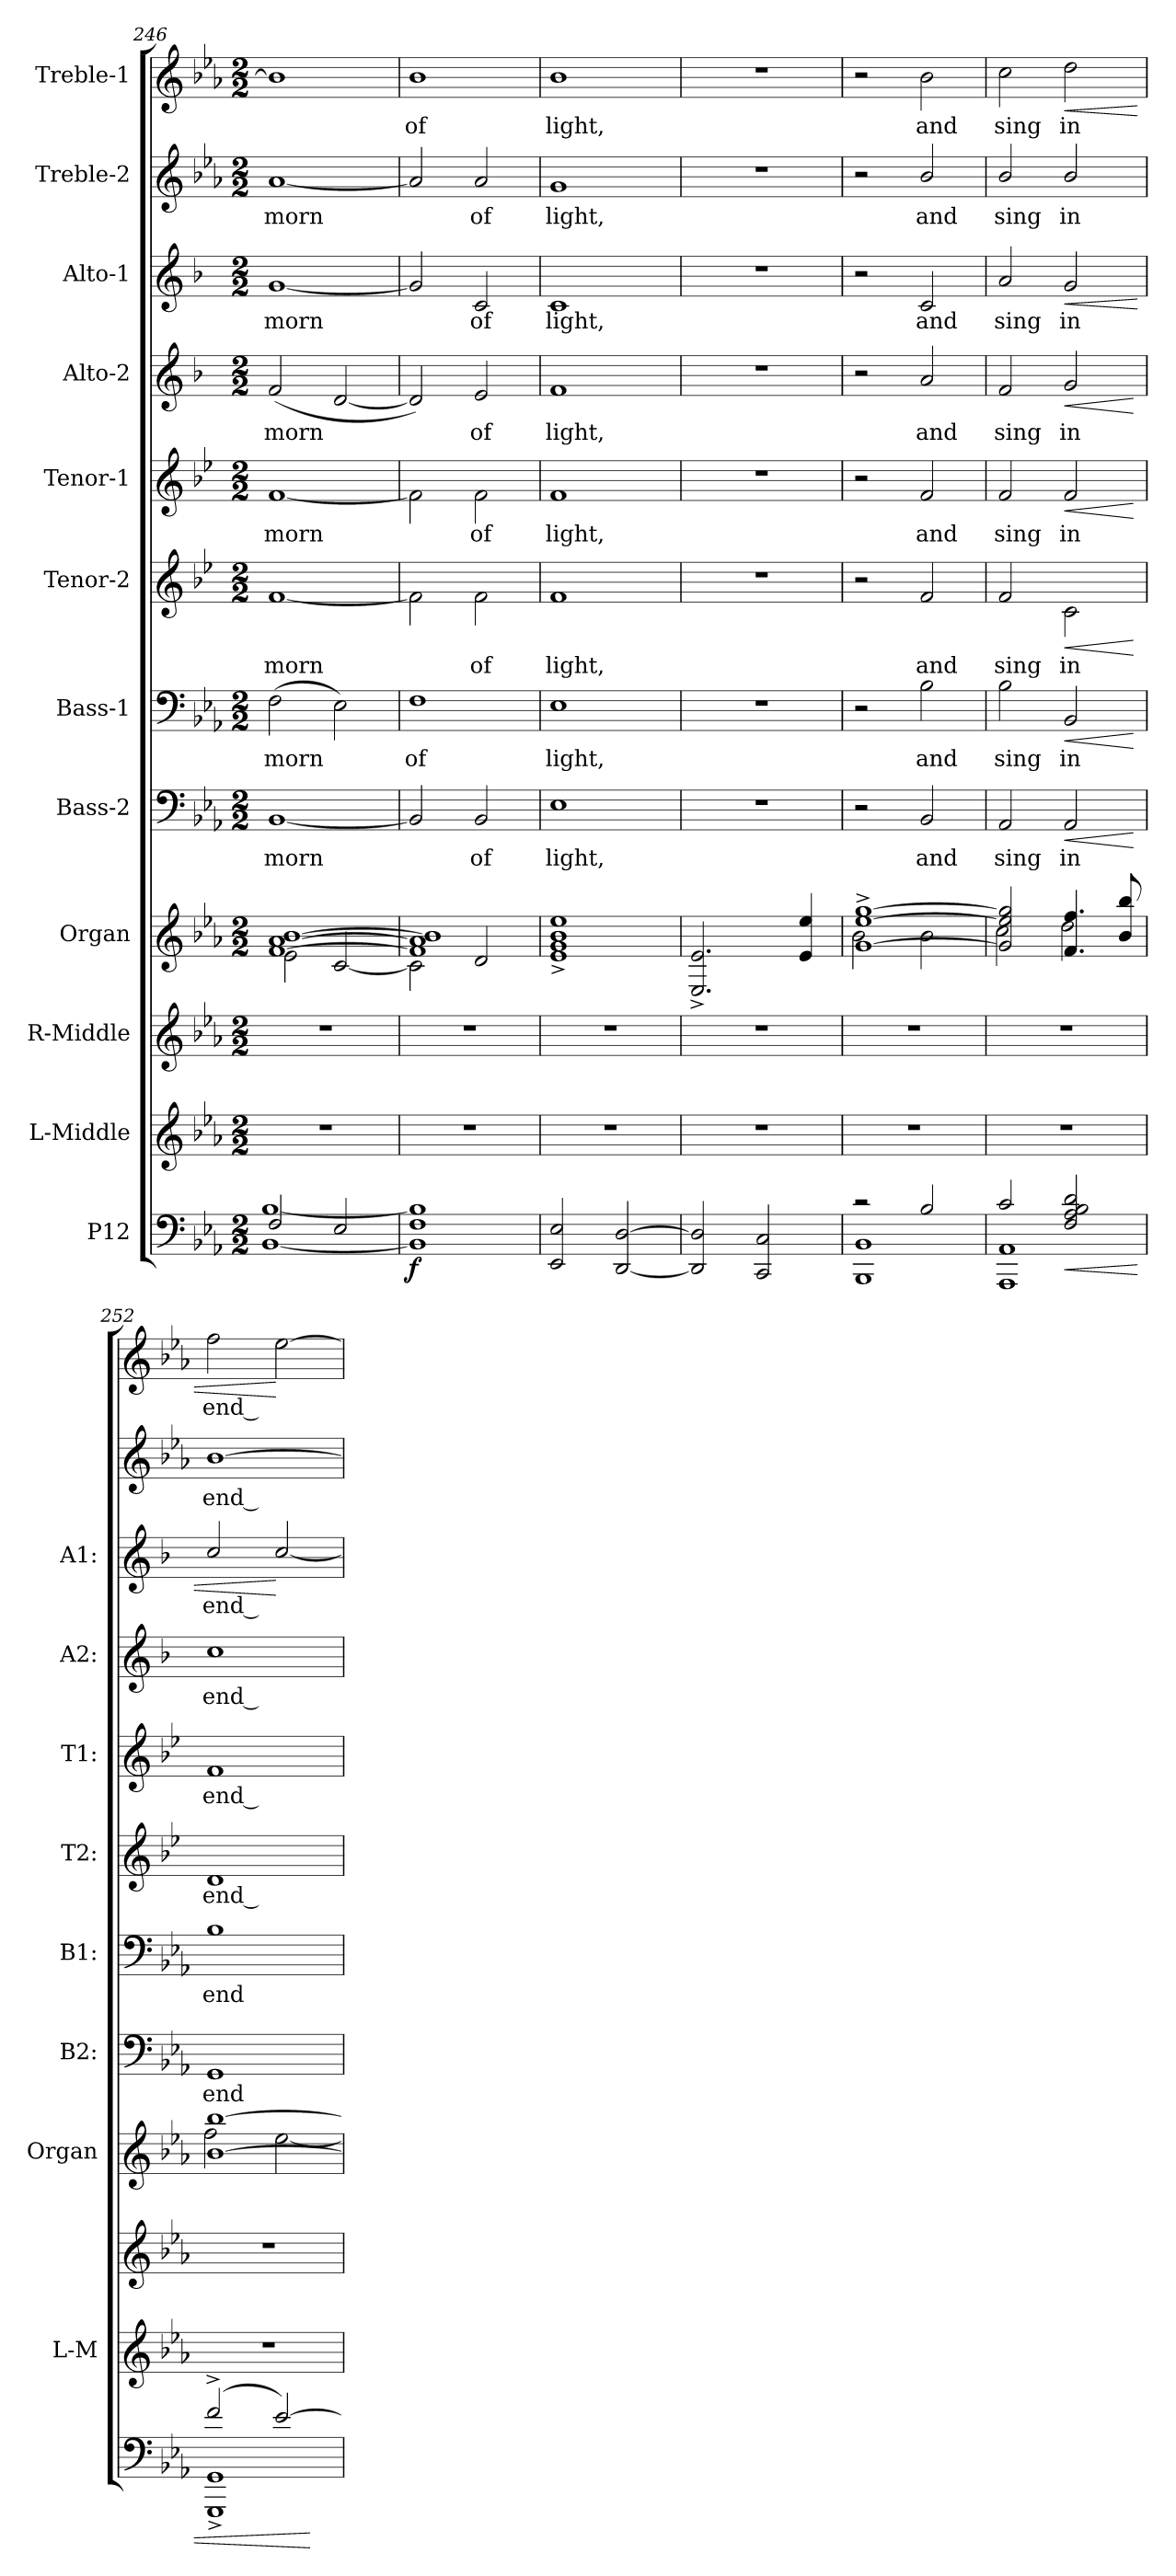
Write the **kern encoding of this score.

**kern	**dynam	**kern	**kern	**kern	**kern	**text	**dynam	**kern	**text	**dynam	**kern	**text	**dynam	**kern	**text	**dynam	**kern	**text	**dynam	**kern	**text	**dynam	**kern	**text	**kern	**text	**dynam
*part12	*part12	*part11	*part10	*part9	*part8	*part8	*part8	*part7	*part7	*part7	*part6	*part6	*part6	*part5	*part5	*part5	*part4	*part4	*part4	*part3	*part3	*part3	*part2	*part2	*part1	*part1	*part1
*staff12	*staff12	*staff11	*staff10	*staff9	*staff8	*staff8	*staff8	*staff7	*staff7	*staff7	*staff6	*staff6	*staff6	*staff5	*staff5	*staff5	*staff4	*staff4	*staff4	*staff3	*staff3	*staff3	*staff2	*staff2	*staff1	*staff1	*staff1
*I"P12	*	*I"L-Middle	*I"R-Middle	*I"Organ	*I"Bass-2	*	*	*I"Bass-1	*	*	*I"Tenor-2	*	*	*I"Tenor-1	*	*	*I"Alto-2	*	*	*I"Alto-1	*	*	*I"Treble-2	*	*I"Treble-1	*	*
*	*	*I'L-M	*	*I'Organ	*I'B2:	*	*	*I'B1:	*	*	*I'T2:	*	*	*I'T1:	*	*	*I'A2:	*	*	*I'A1:	*	*	*	*	*	*	*
*clefF4	*	*clefG2	*clefG2	*clefG2	*clefF4	*	*	*clefF4	*	*	*clefG2	*	*	*clefG2	*	*	*clefG2	*	*	*clefG2	*	*	*clefG2	*	*clefG2	*	*
*	*	*	*	*	*	*	*	*	*	*	*ITrd4c7	*	*	*ITrd4c7	*	*	*ITrd1c2	*	*	*ITrd1c2	*	*	*ITrd-7c-12	*	*ITrd-7c-12	*	*
*k[b-e-a-]	*	*k[b-e-a-]	*k[b-e-a-]	*k[b-e-a-]	*k[b-e-a-]	*	*	*k[b-e-a-]	*	*	*k[b-e-a-]	*	*	*k[b-e-a-]	*	*	*k[b-e-a-]	*	*	*k[b-e-a-]	*	*	*k[b-e-a-]	*	*k[b-e-a-]	*	*
*E-:	*	*E-:	*E-:	*E-:	*E-:	*	*	*E-:	*	*	*E-:	*	*	*E-:	*	*	*E-:	*	*	*E-:	*	*	*E-:	*	*E-:	*	*
*M2/2	*	*M2/2	*M2/2	*M2/2	*M2/2	*	*	*M2/2	*	*	*M2/2	*	*	*M2/2	*	*	*M2/2	*	*	*M2/2	*	*	*M2/2	*	*M2/2	*	*
=246	=246	=246	=246	=246	=246	=246	=246	=246	=246	=246	=246	=246	=246	=246	=246	=246	=246	=246	=246	=246	=246	=246	=246	=246	=246	=246	=246
*^	*	*	*	*^	*	*	*	*	*	*	*	*	*	*	*	*	*	*	*	*	*	*	*	*	*	*	*
!	!	!	!	!	!	!	!	!LO:LY:b	!	!	!LO:LY:b	!	!	!LO:LY:b	!	!	!LO:LY:b	!	!	!LO:LY:b	!	!	!LO:LY:b	!	!	!LO:LY:b	!	!	!
2F/	[1BB- [1B-	.	1r	1r	[1f [1a- [1b-	2e-\	[1BB-	morn	.	(>2F\	morn	.	[1B-	morn	.	[1B-	morn	.	(<2e-/	morn	.	[1f	morn	.	[1aa-	morn	1bb-]	.	.
2E-/	.	.	.	.	.	[2c/	.	.	.	2E-\)	.	.	.	.	.	.	.	.	[2c/	.	.	.	.	.	.	.	.	.	.
=247	=247	=247	=247	=247	=247	=247	=247	=247	=247	=247	=247	=247	=247	=247	=247	=247	=247	=247	=247	=247	=247	=247	=247	=247	=247	=247	=247	=247	=247
!	!	!LO:DY:b	!	!	!	!	!	!	!	!	!LO:LY:b	!	!	!	!	!	!	!	!	!	!	!	!	!	!	!	!	!LO:LY:b	!
1F	1BB-] 1B-]	f	1r	1r	1f] 1a-] 1b-]	2c\]	2BB-/]	.	.	1F	of	.	2B-\]	.	.	2B-\]	.	.	2c/])	.	.	2f/]	.	.	2aa-/]	.	1bb-	of	.
!	!	!	!	!	!	!	!	!LO:LY:b	!	!	!	!	!	!LO:LY:b	!	!	!LO:LY:b	!	!	!LO:LY:b	!	!	!LO:LY:b	!	!	!LO:LY:b	!	!	!
.	.	.	.	.	.	2d/	2BB-/	of	.	.	.	.	2B-\	of	.	2B-\	of	.	2d/	of	.	2B-/	of	.	2aa-/	of	.	.	.
*v	*v	*	*	*	*	*	*	*	*	*	*	*	*	*	*	*	*	*	*	*	*	*	*	*	*	*	*	*	*
=248	=248	=248	=248	=248	=248	=248	=248	=248	=248	=248	=248	=248	=248	=248	=248	=248	=248	=248	=248	=248	=248	=248	=248	=248	=248	=248	=248	=248
!	!	!	!	!	!	!	!LO:LY:b	!	!	!LO:LY:b	!	!	!LO:LY:b	!	!	!LO:LY:b	!	!	!LO:LY:b	!	!	!LO:LY:b	!	!	!LO:LY:b	!	!LO:LY:b	!
*	*	*	*	*v	*v	*	*	*	*	*	*	*	*	*	*	*	*	*	*	*	*	*	*	*	*	*	*	*
2EE-/ 2E-/	.	1r	1r	1e-^ 1g^ 1b-^ 1ee-^	1E-	light,	.	1E-	light,	.	1B-	light,	.	1B-	light,	.	1e-	light,	.	1B-	light,	.	1gg	light,	1bb-	light,	.
[2DD/ [2D/	.	.	.	.	.	.	.	.	.	.	.	.	.	.	.	.	.	.	.	.	.	.	.	.	.	.	.
!!LO:PB:g=z
=249	=249	=249	=249	=249	=249	=249	=249	=249	=249	=249	=249	=249	=249	=249	=249	=249	=249	=249	=249	=249	=249	=249	=249	=249	=249	=249	=249
2DD/] 2D/]	.	1r	1r	2.E-/^ 2.e-/^	1r	.	.	1r	.	.	1r	.	.	1r	.	.	1r	.	.	1r	.	.	1r	.	1r	.	.
2CC/ 2C/	.	.	.	.	.	.	.	.	.	.	.	.	.	.	.	.	.	.	.	.	.	.	.	.	.	.	.
.	.	.	.	4e-/ 4ee-/	.	.	.	.	.	.	.	.	.	.	.	.	.	.	.	.	.	.	.	.	.	.	.
=250	=250	=250	=250	=250	=250	=250	=250	=250	=250	=250	=250	=250	=250	=250	=250	=250	=250	=250	=250	=250	=250	=250	=250	=250	=250	=250	=250
*^	*	*	*	*^	*	*	*	*	*	*	*	*	*	*	*	*	*	*	*	*	*	*	*	*	*	*	*
2r	1BBB- 1BB-	.	1r	1r	[1g^ [1ee-^ [1gg^	2b-\	2r	.	.	2r	.	.	2r	.	.	2r	.	.	2r	.	.	2r	.	.	2r	.	2r	.	.
!	!	!	!	!	!	!	!	!LO:LY:b	!	!	!LO:LY:b	!	!	!LO:LY:b	!	!	!LO:LY:b	!	!	!LO:LY:b	!	!	!LO:LY:b	!	!	!LO:LY:b	!	!LO:LY:b	!
2B-/	.	.	.	.	.	2b-\	2BB-/	and	.	2B-\	and	.	2B-/	and	.	2B-/	and	.	2g/	and	.	2B-/	and	.	2bb-/	and	2bb-\	and	.
=251	=251	=251	=251	=251	=251	=251	=251	=251	=251	=251	=251	=251	=251	=251	=251	=251	=251	=251	=251	=251	=251	=251	=251	=251	=251	=251	=251	=251	=251
!	!	!	!	!	!	!	!	!LO:LY:b	!	!	!LO:LY:b	!	!	!LO:LY:b	!	!	!LO:LY:b	!	!	!LO:LY:b	!	!	!LO:LY:b	!	!	!LO:LY:b	!	!LO:LY:b	!
2c/	1AAA- 1AA-	.	1r	1r	2g/] 2ee-/] 2gg/]	2cc\	2AA-/	sing	.	2B-\	sing	.	2B-/	sing	.	2B-/	sing	.	2e-/	sing	.	2g/	sing	.	2bb-/	sing	2ccc\	sing	.
!	!	!LO:HP:b	!	!	!	!	!	!LO:LY:b	!LO:HP:b	!	!LO:LY:b	!LO:HP:b	!	!LO:LY:b	!LO:HP:b	!	!LO:LY:b	!LO:HP:b	!	!LO:LY:b	!LO:HP:b	!	!LO:LY:b	!LO:HP:b	!	!LO:LY:b	!	!LO:LY:b	!LO:HP:b
2F/ 2A-/ 2B-/ 2d/	.	<	.	.	4.f/ 4.ff/	2dd\	2AA-/	in	<	2BB-/	in	<	2F\	in	<	2B-/	in	<	2f/	in	<	2f/	in	<	2bb-/	in	2ddd\	in	<
.	.	.	.	.	8b-/ 8bb-/	.	.	.	.	.	.	.	.	.	.	.	.	.	.	.	.	.	.	.	.	.	.	.	.
*v	*v	*	*	*	*v	*v	*	*	*	*	*	*	*	*	*	*	*	*	*	*	*	*	*	*	*	*	*	*	*
.	.	.	.	.	.	.	[	.	.	[	.	.	[	.	.	[	.	.	[	.	.	.	.	.	.	.	.
=252	=252	=252	=252	=252	=252	=252	=252	=252	=252	=252	=252	=252	=252	=252	=252	=252	=252	=252	=252	=252	=252	=252	=252	=252	=252	=252	=252
*^	*	*	*	*^	*	*	*	*	*	*	*	*	*	*	*	*	*	*	*	*	*	*	*	*	*	*	*
!	!	!	!	!	!	!	!	!LO:LY:b	!	!	!LO:LY:b	!	!	!LO:LY:b	!	!	!LO:LY:b	!	!	!LO:LY:b	!	!	!LO:LY:b	!	!	!LO:LY:b	!	!LO:LY:b	!
(>2f^/	1GGG^ 1GG^	.	1r	1r	[1b- [1bb-	2ff\	1GG	end-	.	1B-	end-	.	1G	end --	.	1B-	end --	.	1b-	end --	.	2b-/	end --	.	[1bb-	end --	2fff\	end --	.
[2e-/)	.	.	.	.	.	[2ee-\	.	.	.	.	.	.	.	.	.	.	.	.	.	.	.	[2b-/	.	[	.	.	[2eee-\	.	[
*v	*v	*	*	*	*v	*v	*	*	*	*	*	*	*	*	*	*	*	*	*	*	*	*	*	*	*	*	*	*	*
.	[	.	.	.	.	.	.	.	.	.	.	.	.	.	.	.	.	.	.	.	.	.	.	.	.	.	.
=	=	=	=	=	=	=	=	=	=	=	=	=	=	=	=	=	=	=	=	=	=	=	=	=	=	=	=
*-	*-	*-	*-	*-	*-	*-	*-	*-	*-	*-	*-	*-	*-	*-	*-	*-	*-	*-	*-	*-	*-	*-	*-	*-	*-	*-	*-
